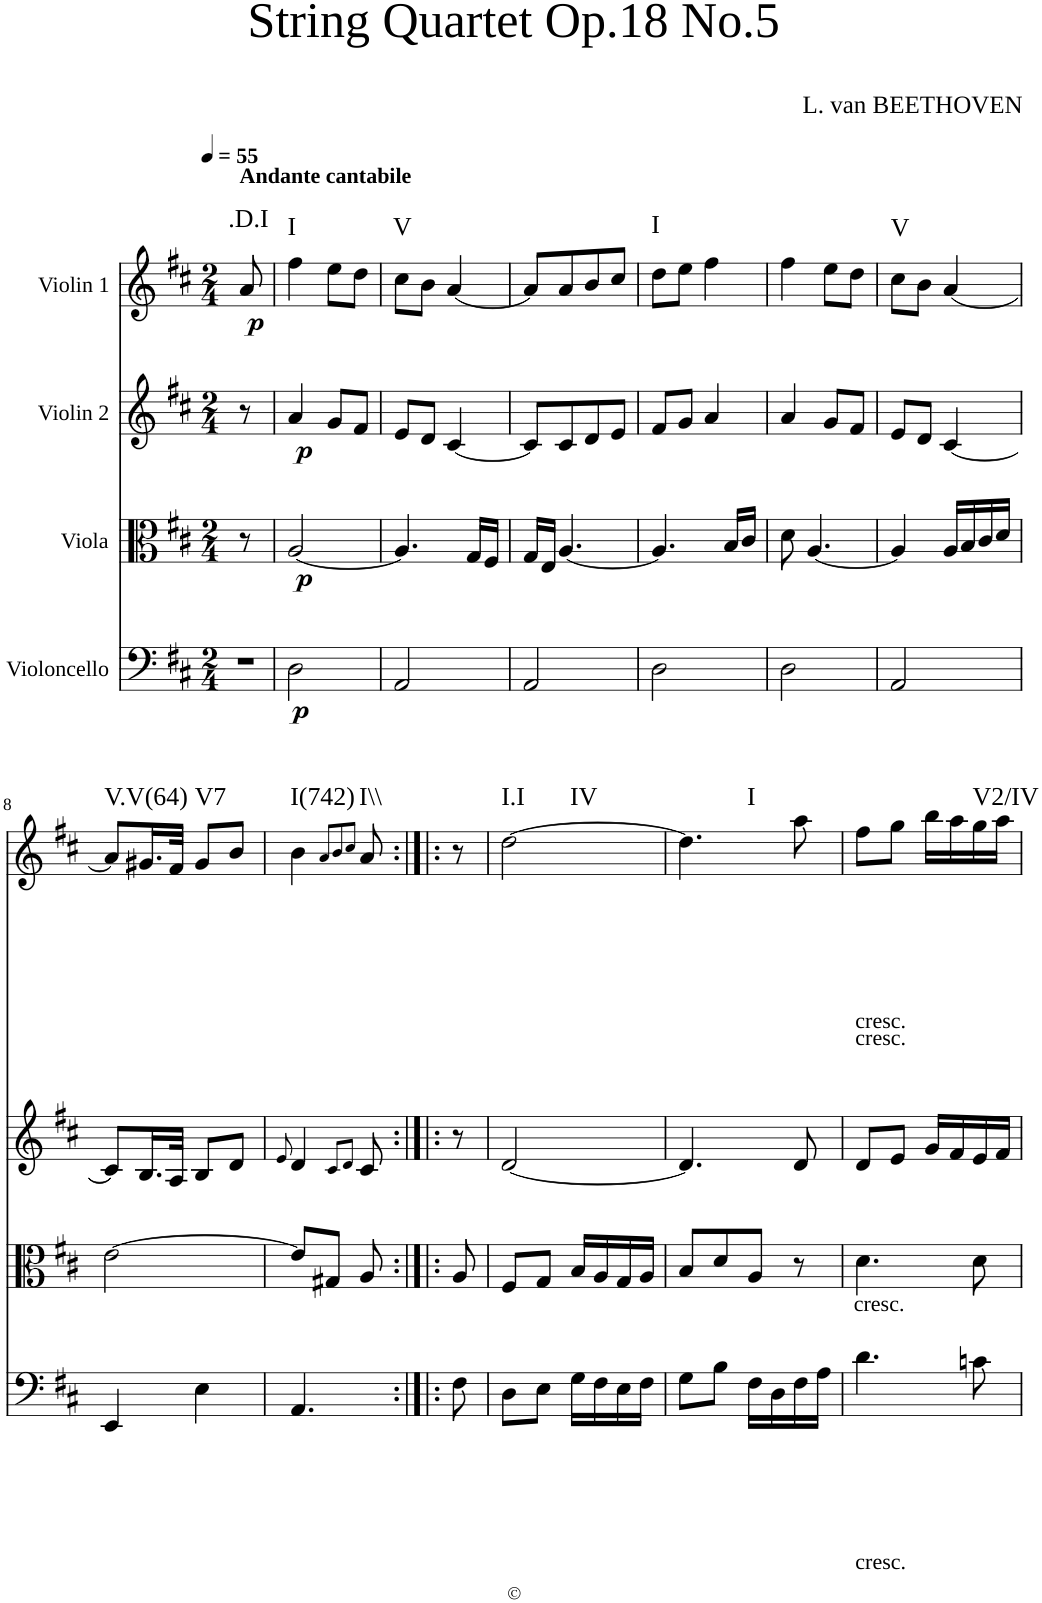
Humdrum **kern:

**kern	**dynam	**kern	**dynam	**kern	**dynam	**kern	**dynam	**harte
*part4	*part4	*part3	*part3	*part2	*part2	*part1	*part1	*part1
*staff4	*staff4	*staff3	*staff3	*staff2	*staff2	*staff1	*staff1	*
*I"Violoncello	*	*I"Viola	*	*I"Violin 2	*	*I"Violin 1	*	*
*I'Vc	*	*I'Vla	*	*I'Vln	*	*I'Vln	*	*
*clefF4	*	*clefC3	*	*clefG2	*	*clefG2	*	*
*k[f#c#]	*	*k[f#c#]	*	*k[f#c#]	*	*k[f#c#]	*	*
*D:	*	*D:	*	*D:	*	*D:	*	*
*M2/4	*	*M2/4	*	*M2/4	*	*M2/4	*	*
*MM55	*	*MM55	*	*MM55	*	*MM55	*	*
=1	=1	=1	=1	=1	=1	=1	=1	=1
!	!	!	!	!	!	!LO:TX:a:B:t=Andante cantabile	!	!
!	!	!	!	!	!	!	!LO:DY:b	!LO:H:kt=.D.I
2r	.	8r	.	8r	.	8a/	p	N
.	.	4.ryy	.	4.ryy	.	4.ryy	.	.
=2	=2	=2	=2	=2	=2	=2	=2	=2
!	!LO:DY:b	!	!LO:DY:b	!	!LO:DY:b	!	!	!LO:H:kt=I
2D\	p	[2A/	p	4a/	p	4ff#\	.	N
.	.	.	.	8g/L	.	8ee\L	.	.
.	.	.	.	8f#/J	.	8dd\J	.	.
=3	=3	=3	=3	=3	=3	=3	=3	=3
!	!	!	!	!	!	!	!	!LO:H:kt=V
2AA/	.	4.A/]	.	8e/L	.	8cc#\L	.	N
.	.	.	.	8d/J	.	8b\J	.	.
.	.	.	.	[4c#/	.	[4a/	.	.
.	.	16G/LL	.	.	.	.	.	.
.	.	16F#/JJ	.	.	.	.	.	.
=4	=4	=4	=4	=4	=4	=4	=4	=4
2AA/	.	16G/LL	.	8c#/L]	.	8a/L]	.	.
.	.	16E/JJ	.	.	.	.	.	.
.	.	[4.A/	.	8c#/	.	8a/	.	.
.	.	.	.	8d/	.	8b/	.	.
.	.	.	.	8e/J	.	8cc#/J	.	.
=5	=5	=5	=5	=5	=5	=5	=5	=5
!	!	!	!	!	!	!	!	!LO:H:kt=I
2D\	.	4.A/]	.	8f#/L	.	8dd\L	.	N
.	.	.	.	8g/J	.	8ee\J	.	.
.	.	.	.	4a/	.	4ff#\	.	.
.	.	16B/LL	.	.	.	.	.	.
.	.	16c#/JJ	.	.	.	.	.	.
=6	=6	=6	=6	=6	=6	=6	=6	=6
2D\	.	8d\	.	4a/	.	4ff#\	.	.
.	.	[4.A/	.	.	.	.	.	.
.	.	.	.	8g/L	.	8ee\L	.	.
.	.	.	.	8f#/J	.	8dd\J	.	.
=7	=7	=7	=7	=7	=7	=7	=7	=7
!	!	!	!	!	!	!	!	!LO:H:kt=V
2AA/	.	4A/]	.	8e/L	.	8cc#\L	.	N
.	.	.	.	8d/J	.	8b\J	.	.
.	.	16A/LL	.	[4c#/	.	[4a/	.	.
.	.	16B/	.	.	.	.	.	.
.	.	16c#/	.	.	.	.	.	.
.	.	16d/JJ	.	.	.	.	.	.
!!LO:LB:g=z
=8	=8	=8	=8	=8	=8	=8	=8	=8
!	!	!	!	!	!	!	!	!LO:H:kt=V.V(64)
4EE/	.	[2e\	.	8c#/L]	.	8a/L]	.	N
.	.	.	.	16.B/L	.	16.g#X/L	.	.
.	.	.	.	32A/JJk	.	32f#/JJk	.	.
!	!	!	!	!	!	!	!	!LO:H:kt=V7
4E\	.	.	.	8B/L	.	8g#/L	.	N
.	.	.	.	8d/J	.	8b/J	.	.
=9	=9	=9	=9	=9	=9	=9	=9	=9
.	.	.	.	8qe/	.	.	.	.
!	!	!	!	!	!	!	!	!LO:H:kt=I(742)
4.AA/	.	8e/L]	.	4d/	.	4b\	.	N
.	.	8G#X/J	.	.	.	.	.	.
.	.	.	.	.	.	8qa/L	.	.
.	.	.	.	8qc#/L	.	8qb/	.	.
.	.	.	.	8qd/J	.	8qcc#/J	.	.
!	!	!	!	!	!	!	!	!LO:H:kt=I\\
.	.	8A/	.	8c#/	.	8a/	.	N
=10:|!|:	=10:|!|:	=10:|!|:	=10:|!|:	=10:|!|:	=10:|!|:	=10:|!|:	=10:|!|:	=10:|!|:
8F#\	.	8A/	.	8r	.	8r	.	.
=11	=11	=11	=11	=11	=11	=11	=11	=11
!	!	!	!	!	!	!	!	!LO:H:n=1:kt=I.I
!	!	!	!	!	!	!	!	!LO:H:n=2:kt=IV
8D\L	.	8F#/L	.	[2d/	.	[2dd\	.	N N
8E\J	.	8G/J	.	.	.	.	.	.
16G\LL	.	16B/LL	.	.	.	.	.	.
16F#\	.	16A/	.	.	.	.	.	.
16E\	.	16G/	.	.	.	.	.	.
16F#\JJ	.	16A/JJ	.	.	.	.	.	.
=12	=12	=12	=12	=12	=12	=12	=12	=12
!	!	!	!	!	!	!	!	!LO:H:kt=I
8G\L	.	8B/L	.	4.d/]	.	4.dd\]	.	N
8B\J	.	8d/	.	.	.	.	.	.
16F#\LL	.	8A/J	.	.	.	.	.	.
16D\	.	.	.	.	.	.	.	.
16F#\	.	8r	.	8d/	.	8aa\	.	.
16A\JJ	.	.	.	.	.	.	.	.
=13	=13	=13	=13	=13	=13	=13	=13	=13
!	!	!	!	!	!	!LO:TX:b:t=cresc.	!	!
!	!	!	!	!LO:TX:a:t=cresc.	!	!	!	!
!	!	!LO:TX:b:t=cresc.	!	!	!	!	!	!
!LO:TX:b:t=cresc.	!	!	!	!	!	!	!	!
4.d\	.	4.d\	.	8d/L	.	8ff#\L	.	.
.	.	.	.	8e/J	.	8gg\J	.	.
.	.	.	.	16g/LL	.	16bb\LL	.	.
.	.	.	.	16f#/	.	16aa\	.	.
!	!	!	!	!	!	!	!	!LO:H:kt=V2/IV
8cn\	.	8d\	.	16e/	.	16gg\	.	N
.	.	.	.	16f#/JJ	.	16aa\JJ	.	.
=	=	=	=	=	=	=	=	=
*-	*-	*-	*-	*-	*-	*-	*-	*-
